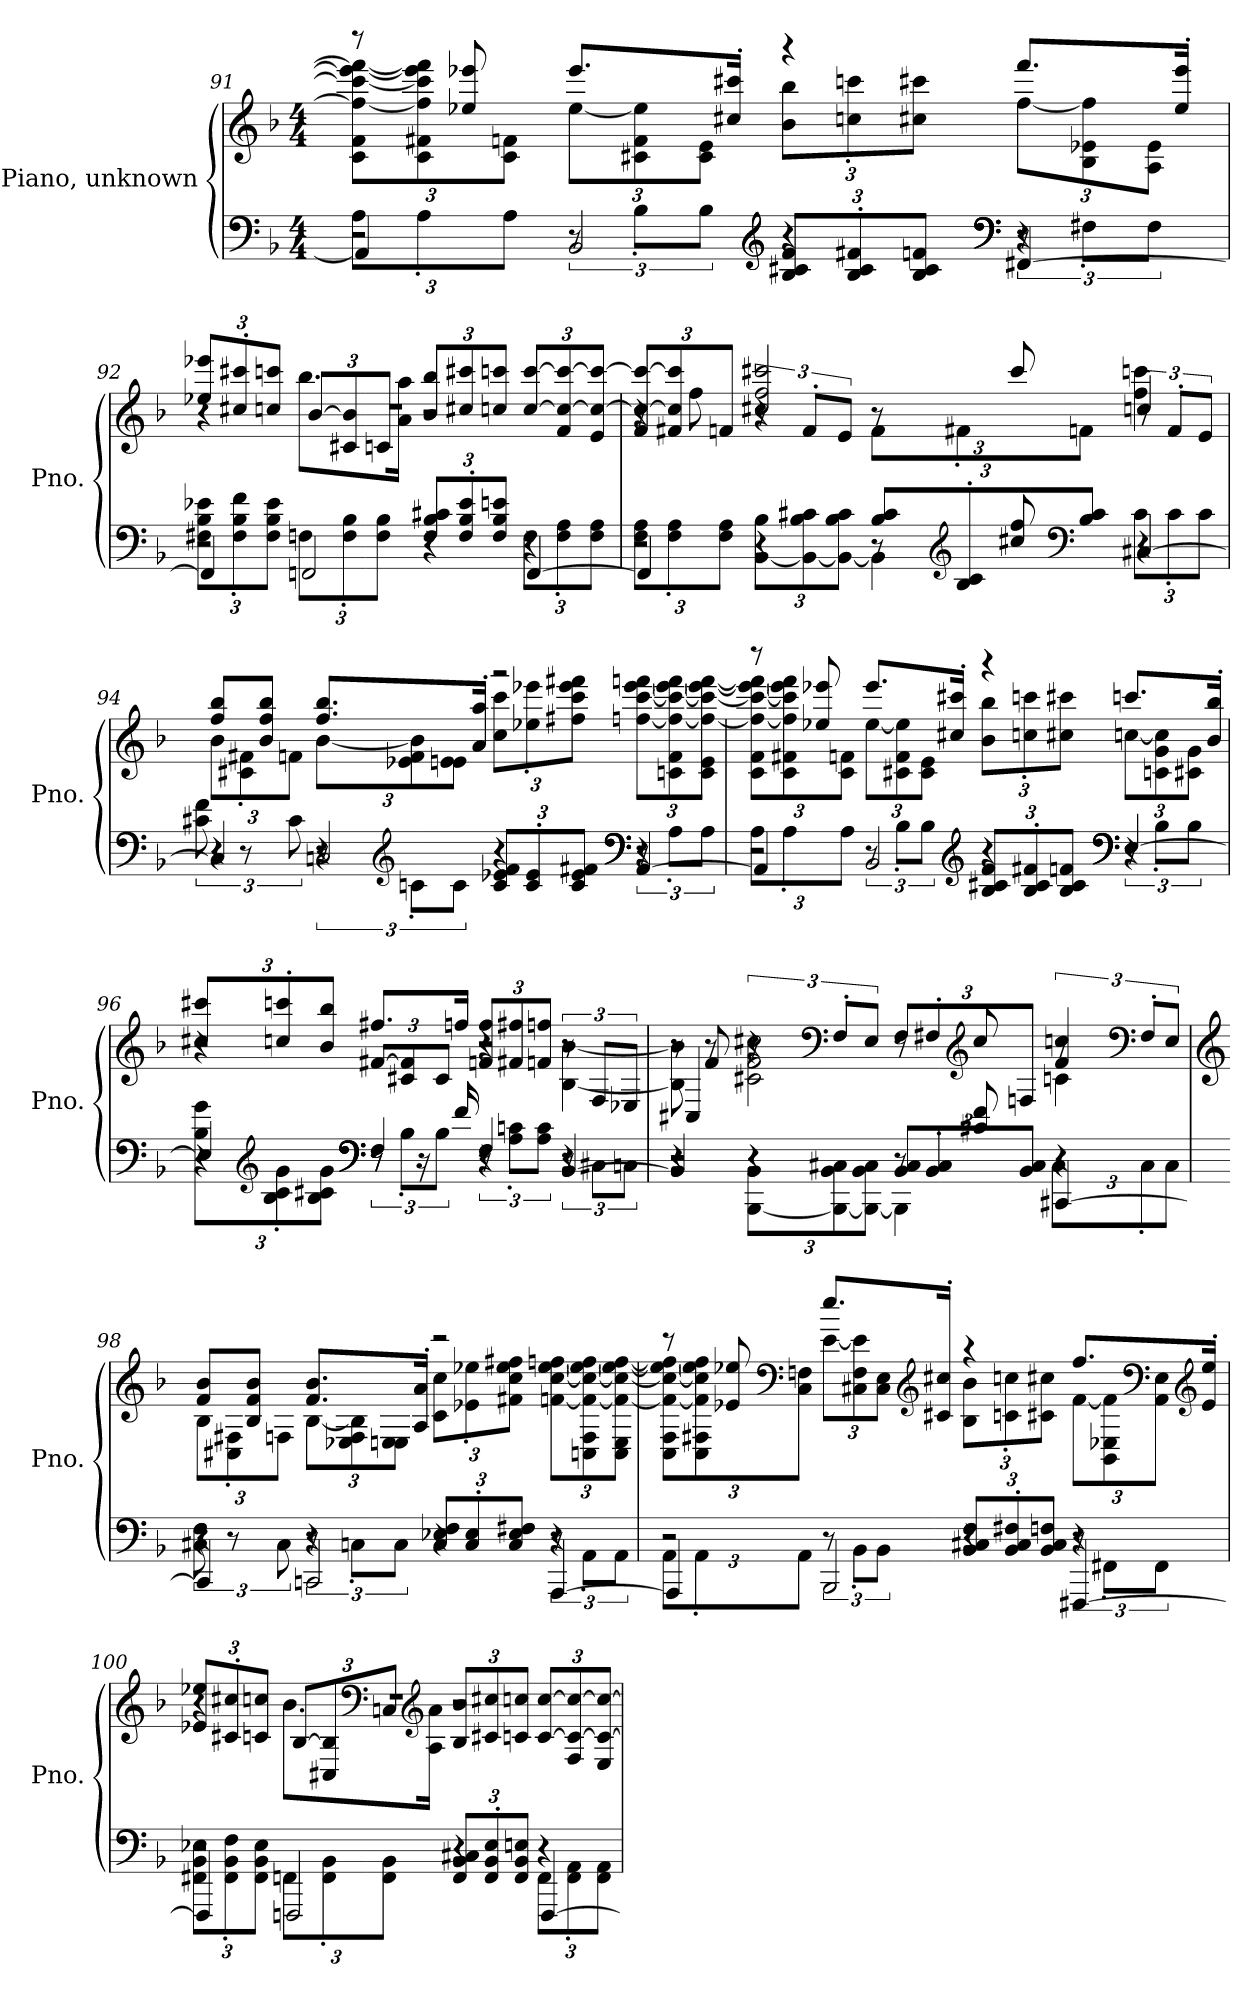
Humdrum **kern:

**kern	**kern
*part1	*part1
*staff2	*staff1
*I"Piano, unknown	*
*I'Pno.	*
!!LO:LB:g=z
*clefF4	*clefG2
*k[b-]	*k[b-]
*M4/4	*M4/4
=91	=91
*^	*^
*	*Xbrackettup	*	*Xbrackettup
*	*^	*	*
2r	12A\L	4AA/]	8r	12c\ 12f\ 12ff\_ 12ccc\_ 12eee-\_ 12fff\_L
.	12A'\	.	.	12c\ 12f#X\ 12ff\] 12ccc\] 12eee-\] 12fff\]
.	.	.	8ee-X/ 8eee-X/	.
.	12A\J	.	.	12c\ 12fn\J
*	*brackettup	*	*	*
.	12r	2BB-/	8.eee-/L	[12ee-\L
.	12B-'\L	.	.	12c#X\ 12f\ 12ee-\]
.	12B-\J	.	.	12c#\ 12e\J
.	.	.	16cc#X/' 16ccc#X/'Jk	.
*clefG2	*	*	*	*
*Xbrackettup	*	*	*	*
12B-/ 12c#X/ 12f/L	4r	.	4r	12b-\ 12bb-\L
12B-/' 12c#/' 12f#X/'	.	.	.	12ccn\' 12cccn\'
12B-/ 12c#/ 12fn/J	.	.	.	12cc#X\ 12ccc#X\J
*clefF4	*	*	*	*
*	*brackettup	*	*	*
4r	12r	[4FF#X/	8.fff/L	[12ff\L
.	12F#X'\L	.	.	12B-\ 12e-X\ 12ff\]
.	12F#\J	.	.	12A\ 12e-\J
.	.	.	16ee-/' 16eee-/'Jk	.
*	*	*	*v	*v
!!LO:PB:g=z
=92	=92	=92	=92
*	*Xbrackettup	*	*
*	*	*	*^
*	*	*	*	*^
2r	12F#X\ 12B-\ 12e-X\L	4FF#/]	1r	4r	12ee-X/ 12eee-X/L
.	12F#\' 12B-\' 12f\'	.	.	.	12cc#X/' 12ccc#X/'
.	12F#\ 12B-\ 12e-\J	.	.	.	12ccn/ 12cccn/J
.	12Fn\L	2FFn/	.	8.bb-\L	[12b-/L
.	12F\' 12B-\'	.	.	.	12c#X/ 12b-/]
.	12F\ 12B-\J	.	.	.	12cn/J
.	.	.	.	16a\ 16aa\Jk	.
12F/ 12B-/ 12c#X/L	4r	.	.	2r	12b-/ 12bb-/L
12F/' 12B-/' 12e-/'	.	.	.	.	12cc#X/ 12ccc#X/
12F/ 12B-/ 12en/J	.	.	.	.	12ccn/ 12cccn/J
4r	12F\L	[4FF/	.	.	[12cc/ [12ccc/L
.	12F\' 12A\'	.	.	.	12f/ 12cc/_ 12ccc/_
.	12F\ 12A\J	.	.	.	12e/ 12cc/_ 12ccc/_J
!!LO:LB:g=z	!!	!!
=93	=93	=93	=93	=93	=93
2r	12F\ 12A\L	4FF/]	4r	8r	12f/ 12cc/_ 12ccc/_L
.	12F\' 12A\'	.	.	.	12f#X/ 12cc/] 12ccc/]
.	.	.	.	8ff\	.
.	12F\ 12A\J	.	.	.	12fn/J
*	*	*	*	*	*brackettup
.	[12BB-\ 12B-\L	4r	2cc#X/ 2ff/ 2ccc#X/	4r	12r
.	12BB-\_ 12B-\ 12c#X\	.	.	.	12f'/L
.	12BB-\_ 12B-\ 12c#\J	.	.	.	12e/J
*	*	*	*	*Xbrackettup	*
12B-/ 12c#/L	4BB-\]	8r	.	12f\L	8r
*clefG2	*	*	*	*	*
12B-/' 12c#/'	.	.	.	12f#X'\	.
.	.	8cc#X/ 8ff/	.	.	8ccc#/
*clefF4	*	*	*	*	*
12B-/ 12c#/J	.	.	.	12fn\J	.
*	*	*	*	*	*brackettup
[4C#X/	12c#\L	4r	4ccn/	4ff\ 4cccn\	12r
.	12c#'\	.	.	.	12f'/L
.	12c#\J	.	.	.	12e/J
*	*	*	*	*v	*v
!!LO:LB:g=z
=94	=94	=94	=94	=94
*	*brackettup	*	*	*Xbrackettup
4C#/]	12c#X\ 12f\	4r	8ff/ 8bb-/L	12b-\L
.	12r	.	.	12c#X\' 12f#X\'
.	.	.	8b-/ 8ff/ 8bb-/J	.
.	12c#\	.	.	12fn\J
4r	12r	2Cn/	8.ff/ 8.bb-/L	[12b-\L
*clefG2	*	*	*	*
.	12cn'\L	.	.	12e-X\ 12f\ 12b-\]
.	12c\J	.	.	12e-\ 12en\J
.	.	.	16a/' 16aa/'Jk	.
*Xbrackettup	*	*	*	*
12c/ 12e-X/ 12f/L	4r	.	2r	12cc\ 12ccc\L
12c/' 12e-/'	.	.	.	12ee-X\' 12eee-X\'
12c/ 12e-/ 12f#X/J	.	.	.	12ff#X\ 12ccc\ 12eee-\ 12fff#X\J
*clefF4	*	*	*	*
*	*brackettup	*	*	*
4r	12r	[4AA/	.	[12ffn\ [12ccc\ [12eee-\ [12fffn\L
.	12A'\L	.	.	12cn\ 12f\ 12ff\_ 12ccc\_ 12eee-\_ 12fff\_
.	12A\J	.	.	12c\ 12e\ 12ff\_ 12ccc\_ 12eee-\_ 12fff\_J
!!LO:LB:g=z	!!
=95	=95	=95	=95	=95
*	*Xbrackettup	*	*	*
2r	12A\L	4AA/]	8r	12c\ 12f\ 12ff\_ 12ccc\_ 12eee-\_ 12fff\_L
.	12A'\	.	.	12c\ 12f#X\ 12ff\] 12ccc\] 12eee-\] 12fff\]
.	.	.	8ee-X/ 8eee-X/	.
.	12A\J	.	.	12c\ 12fn\J
*	*brackettup	*	*	*
.	12r	2BB-/	8.eee-/L	[12ee-\L
.	12B-'\L	.	.	12c#X\ 12f\ 12ee-\]
.	12B-\J	.	.	12c#\ 12e\J
.	.	.	16cc#X/' 16ccc#X/'Jk	.
*clefG2	*	*	*	*
*Xbrackettup	*	*	*	*
12B-/ 12c#X/ 12f/L	4r	.	4r	12b-\ 12bb-\L
12B-/' 12c#/' 12f#X/'	.	.	.	12ccn\' 12cccn\'
12B-/ 12c#/ 12fn/J	.	.	.	12cc#X\ 12ccc#X\J
*clefF4	*	*	*	*
*	*brackettup	*	*	*
4r	12r	[4E/	8.cccn/L	[12ccn\L
.	12B-'\L	.	.	12cn\ 12g\ 12cc\]
.	12B-\J	.	.	12c#X\ 12g\J
.	.	.	16b-/' 16bb-/'Jk	.
*	*	*	*v	*v
!!LO:LB:g=z
=96	=96	=96	=96
*	*Xbrackettup	*	*
*	*	*	*^
*	*	*	*	*^
4r	12B-\ 12g\L	4E/]	12cc#X/ 12ccc#X/L	2r	4r
*clefG2	*	*	*	*	*
.	12B-\' 12c\' 12g\'	.	12ccn/' 12cccn/'	.	.
.	12B-\ 12c#X\ 12g\J	.	12b-/ 12bb-/J	.	.
*clefF4	*	*	*	*	*
*	*brackettup	*	*	*	*
8r	12r	4F/	[12f#X/L	.	8.ff#X/L
.	12B-'\L	.	12c#X/ 12f#/]	.	.
16r	.	.	.	.	.
.	12B-\J	.	12c#/J	.	.
16f/	.	.	.	.	16ffn/Jk
4r	12r	4F/	12fn/ 12ff/L	4r	2r
.	12A\' 12cn\'L	.	12f#X/ 12ff#X/	.	.
.	12A\ 12c\J	.	12fn/ 12ffn/J	.	.
*	*	*	*brackettup	*	*
[4BB-/	12r	4r	12r	[4B-\ [4b-\	.
.	12C#X\L	.	12F/L	.	.
.	12Cn\J	.	12E-X/J	.	.
!!LO:LB:g=z	!!	!!
=97	=97	=97	=97	=97	=97
4BB-/]	4r	2r	8r	8B-\] 8b-\]	4C#X/
.	.	.	8f/	8r	.
*	*Xbrackettup	*	*	*	*
4r	[12BBB-\ 12BB-\L	.	12r	2c#X\ 2f\ 2cc#X\	4r
*	*	*	*clefF4	*	*
.	12BBB-\_ 12BB-\ 12C#X\	.	12F'/L	.	.
.	12BBB-\_ 12BB-\ 12C#\J	.	12E/J	.	.
*	*	*	*	*	*Xbrackettup
12BB-/ 12C#/L	4BBB-\]	8r	8r	.	12F/L
12BB-/' 12C#/'	.	.	.	.	12F#X'/
*	*	*	*clefG2	*	*
.	.	8c#X/ 8f/	8cc#/	.	.
12BB-/ 12C#/J	.	.	.	.	12Fn/J
*	*	*	*brackettup	*	*
[4CC#X/	12C#\L	4r	12r	4cn\	4f/ 4ccn/
*	*	*	*clefF4	*	*
.	12C#'\	.	12F'/L	.	.
.	12C#\J	.	12E/J	.	.
*	*	*	*v	*v	*v
!!LO:PB:g=z
=98	=98	=98	=98
*	*	*	*clefG2
*	*	*	*^
*	*brackettup	*	*	*Xbrackettup
4CC#/]	12C#X\ 12F\	4r	8f/ 8b-/L	12B-\L
.	12r	.	.	12C#X\' 12F#X\'
.	.	.	8B-/ 8f/ 8b-/J	.
.	12C#\	.	.	12Fn\J
4r	12r	2CCn/	8.f/ 8.b-/L	[12B-\L
.	12Cn'\L	.	.	12E-X\ 12F\ 12B-\]
.	12C\J	.	.	12E-\ 12En\J
.	.	.	16A/' 16a/'Jk	.
*Xbrackettup	*	*	*	*
12C/ 12E-X/ 12F/L	4r	.	2r	12c\ 12cc\L
12C/' 12E-/'	.	.	.	12e-X\' 12ee-X\'
12C/ 12E-/ 12F#X/J	.	.	.	12f#X\ 12cc\ 12ee-\ 12ff#X\J
*	*brackettup	*	*	*
4r	12r	[4AAA/	.	[12fn\ [12cc\ [12ee-\ [12ffn\L
.	12AA'\L	.	.	12Cn\ 12F\ 12f\_ 12cc\_ 12ee-\_ 12ff\_
.	12AA\J	.	.	12C\ 12E\ 12f\_ 12cc\_ 12ee-\_ 12ff\_J
!!LO:LB:g=z	!!
=99	=99	=99	=99	=99
*	*Xbrackettup	*	*	*
2r	12AA\L	4AAA/]	8r	12C\ 12F\ 12f\_ 12cc\_ 12ee-\_ 12ff\_L
.	12AA'\	.	.	12C\ 12F#X\ 12f\] 12cc\] 12ee-\] 12ff\]
.	.	.	8e-X/ 8ee-X/	.
*	*	*	*clefF4	*
.	12AA\J	.	.	12C\ 12Fn\J
*	*brackettup	*	*	*
.	12r	2BBB-/	8.ee-/L	[12e-\L
.	12BB-'\L	.	.	12C#X\ 12F\ 12e-\]
.	12BB-\J	.	.	12C#\ 12E\J
*	*	*	*clefG2	*
.	.	.	16c#X/' 16cc#X/'Jk	.
*Xbrackettup	*	*	*	*
12BB-/ 12C#X/ 12F/L	4r	.	4r	12B-\ 12b-\L
12BB-/' 12C#/' 12F#X/'	.	.	.	12cn\' 12ccn\'
12BB-/ 12C#/ 12Fn/J	.	.	.	12c#X\ 12cc#X\J
*	*brackettup	*	*	*
4r	12r	[4FFF#X/	8.ff/L	[12f\L
.	12FF#X'\L	.	.	12BB-\ 12E-X\ 12f\]
*	*	*	*clefF4	*
.	12FF#\J	.	.	12AA\ 12E-\J
*	*	*	*clefG2	*
.	.	.	16e-/' 16ee-/'Jk	.
*	*	*	*v	*v
!!LO:LB:g=z
=100	=100	=100	=100
*	*Xbrackettup	*	*
*	*	*	*^
*	*	*	*	*^
2r	12FF#X\ 12BB-\ 12E-X\L	4FFF#/]	1r	4r	12e-X/ 12ee-X/L
.	12FF#\' 12BB-\' 12F\'	.	.	.	12c#X/' 12cc#X/'
.	12FF#\ 12BB-\ 12E-\J	.	.	.	12cn/ 12ccn/J
.	12FFn\L	2FFFn/	.	8.b-\L	[12B-/L
.	12FF\' 12BB-\'	.	.	.	12C#X/ 12B-/]
*	*	*	*clefF4	*	*
.	12FF\ 12BB-\J	.	.	.	12Cn/J
*	*	*	*clefG2	*	*
.	.	.	.	16A\ 16a\Jk	.
12FF/ 12BB-/ 12C#X/L	4r	.	.	2r	12B-/ 12b-/L
12FF/' 12BB-/' 12E-/'	.	.	.	.	12c#X/ 12cc#X/
12FF/ 12BB-/ 12En/J	.	.	.	.	12cn/ 12ccn/J
4r	12FF\L	[4FFF/	.	.	[12c/ [12cc/L
.	12FF\' 12AA\'	.	.	.	12F/ 12c/_ 12cc/_
.	12FF\ 12AA\J	.	.	.	12E/ 12c/_ 12cc/_J
*v	*v	*v	*	*	*
*	*v	*v	*v
=	=
*-	*-
